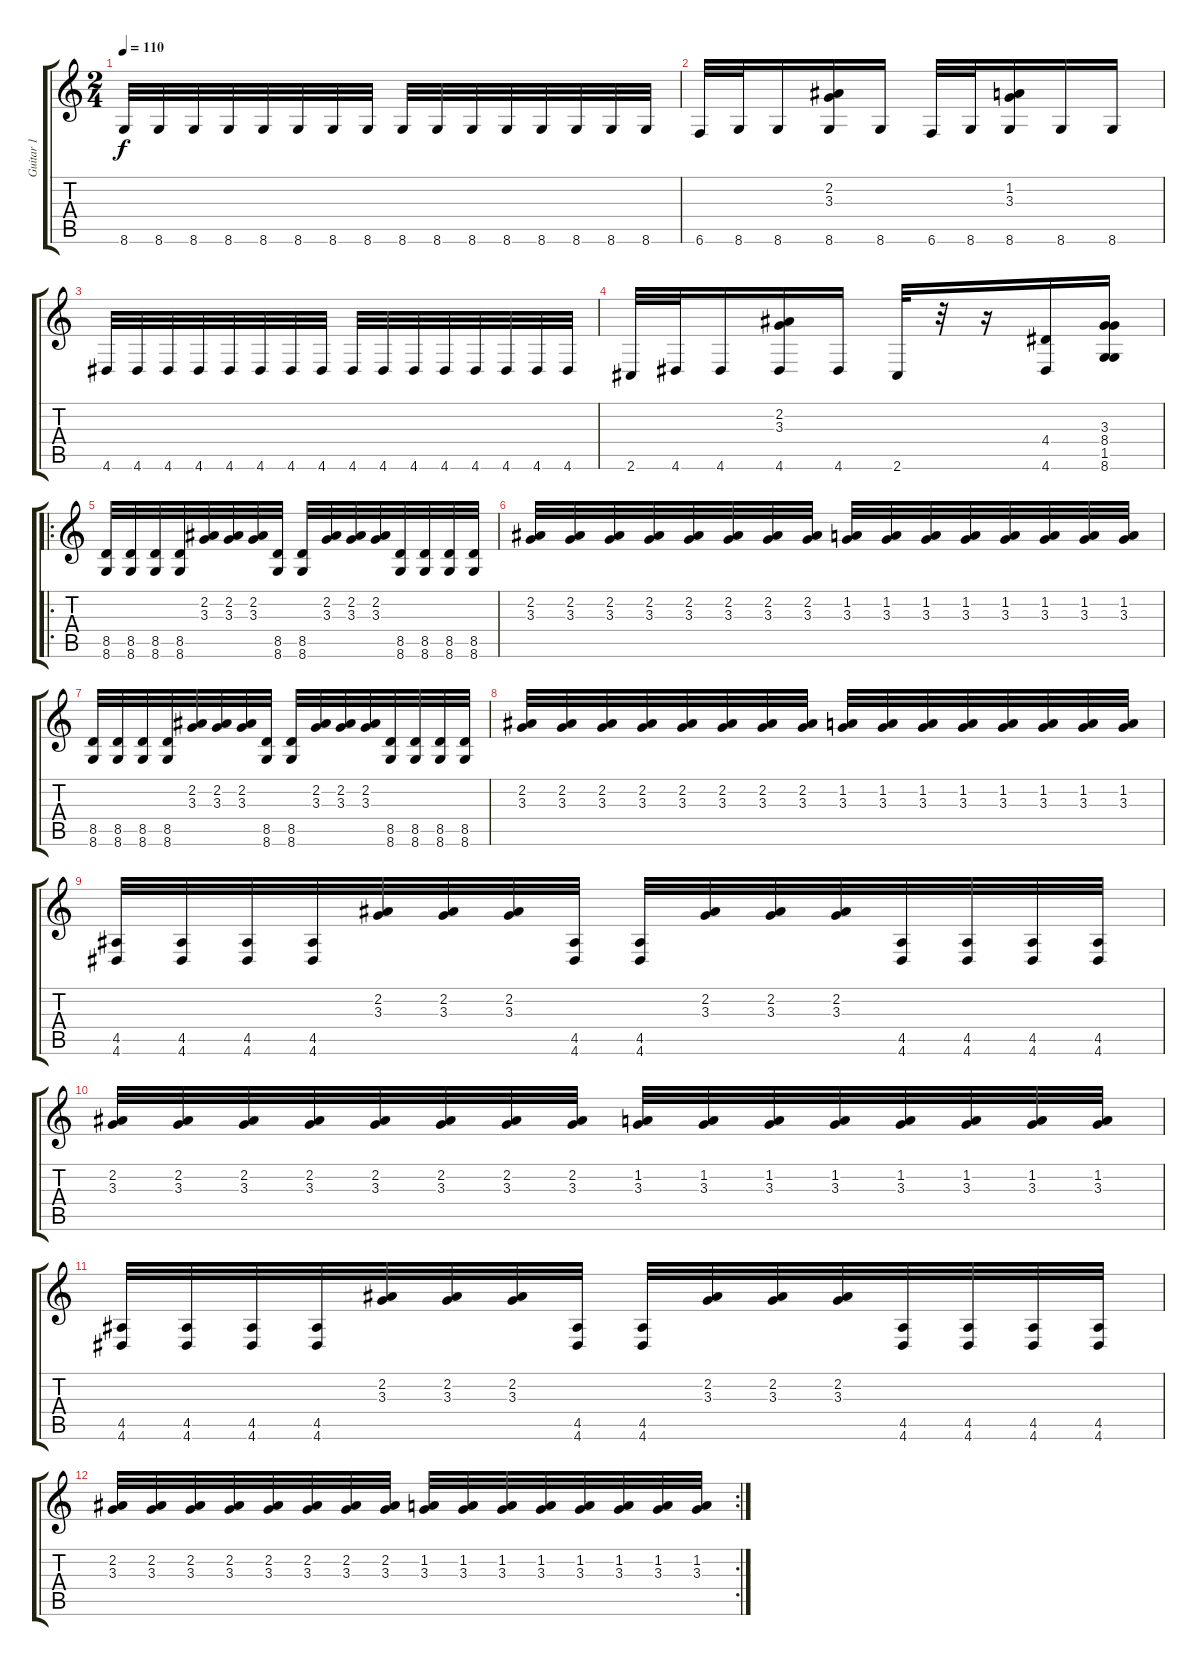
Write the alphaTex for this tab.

\track ("Guitar 1" "Guitar 1") {instrument distortionguitar}
\staff {score tabs}
\tuning (Db4 Ab3 E3 B2 Gb2 B1) {hide}
\ts (2 4)
\tempo 110
\clef g2
\ks c
8.6.32{dy f} 8.6.32 8.6.32 8.6.32 8.6.32 8.6.32 8.6.32 8.6.32 8.6.32 8.6.32 8.6.32 8.6.32 8.6.32 8.6.32 8.6.32 8.6.32 |
6.6.32 8.6.32 8.6.16 (2.2 3.3 8.6).16 8.6.16 6.6.32 8.6.32 (1.2 3.3 8.6).16 8.6.16 8.6.16 |
4.6.32 4.6.32 4.6.32 4.6.32 4.6.32 4.6.32 4.6.32 4.6.32 4.6.32 4.6.32 4.6.32 4.6.32 4.6.32 4.6.32 4.6.32 4.6.32 |
2.6.32 4.6.32 4.6.16 (2.2 3.3 4.6).16 4.6.16 2.6.32 r.32 r.16 (4.4 4.6).16 (3.3 8.4 1.5 8.6).16 |
\ro
(8.5 8.6).32 (8.5 8.6).32 (8.5 8.6).32 (8.5 8.6).32 (2.2 3.3).32 (2.2 3.3).32 (2.2 3.3).32 (8.5 8.6).32 (8.5 8.6).32 (2.2 3.3).32 (2.2 3.3).32 (2.2 3.3).32 (8.5 8.6).32 (8.5 8.6).32 (8.5 8.6).32 (8.5 8.6).32 |
(2.2 3.3).32 (2.2 3.3).32 (2.2 3.3).32 (2.2 3.3).32 (2.2 3.3).32 (2.2 3.3).32 (2.2 3.3).32 (2.2 3.3).32 (1.2 3.3).32 (1.2 3.3).32 (1.2 3.3).32 (1.2 3.3).32 (1.2 3.3).32 (1.2 3.3).32 (1.2 3.3).32 (1.2 3.3).32 |
(8.5 8.6).32 (8.5 8.6).32 (8.5 8.6).32 (8.5 8.6).32 (2.2 3.3).32 (2.2 3.3).32 (2.2 3.3).32 (8.5 8.6).32 (8.5 8.6).32 (2.2 3.3).32 (2.2 3.3).32 (2.2 3.3).32 (8.5 8.6).32 (8.5 8.6).32 (8.5 8.6).32 (8.5 8.6).32 |
(2.2 3.3).32 (2.2 3.3).32 (2.2 3.3).32 (2.2 3.3).32 (2.2 3.3).32 (2.2 3.3).32 (2.2 3.3).32 (2.2 3.3).32 (1.2 3.3).32 (1.2 3.3).32 (1.2 3.3).32 (1.2 3.3).32 (1.2 3.3).32 (1.2 3.3).32 (1.2 3.3).32 (1.2 3.3).32 |
(4.5 4.6).32 (4.5 4.6).32 (4.5 4.6).32 (4.5 4.6).32 (2.2 3.3).32 (2.2 3.3).32 (2.2 3.3).32 (4.5 4.6).32 (4.5 4.6).32 (2.2 3.3).32 (2.2 3.3).32 (2.2 3.3).32 (4.5 4.6).32 (4.5 4.6).32 (4.5 4.6).32 (4.5 4.6).32 |
(2.2 3.3).32 (2.2 3.3).32 (2.2 3.3).32 (2.2 3.3).32 (2.2 3.3).32 (2.2 3.3).32 (2.2 3.3).32 (2.2 3.3).32 (1.2 3.3).32 (1.2 3.3).32 (1.2 3.3).32 (1.2 3.3).32 (1.2 3.3).32 (1.2 3.3).32 (1.2 3.3).32 (1.2 3.3).32 |
(4.5 4.6).32 (4.5 4.6).32 (4.5 4.6).32 (4.5 4.6).32 (2.2 3.3).32 (2.2 3.3).32 (2.2 3.3).32 (4.5 4.6).32 (4.5 4.6).32 (2.2 3.3).32 (2.2 3.3).32 (2.2 3.3).32 (4.5 4.6).32 (4.5 4.6).32 (4.5 4.6).32 (4.5 4.6).32 |
\rc 2
(2.2 3.3).32 (2.2 3.3).32 (2.2 3.3).32 (2.2 3.3).32 (2.2 3.3).32 (2.2 3.3).32 (2.2 3.3).32 (2.2 3.3).32 (1.2 3.3).32 (1.2 3.3).32 (1.2 3.3).32 (1.2 3.3).32 (1.2 3.3).32 (1.2 3.3).32 (1.2 3.3).32 (1.2 3.3).32
